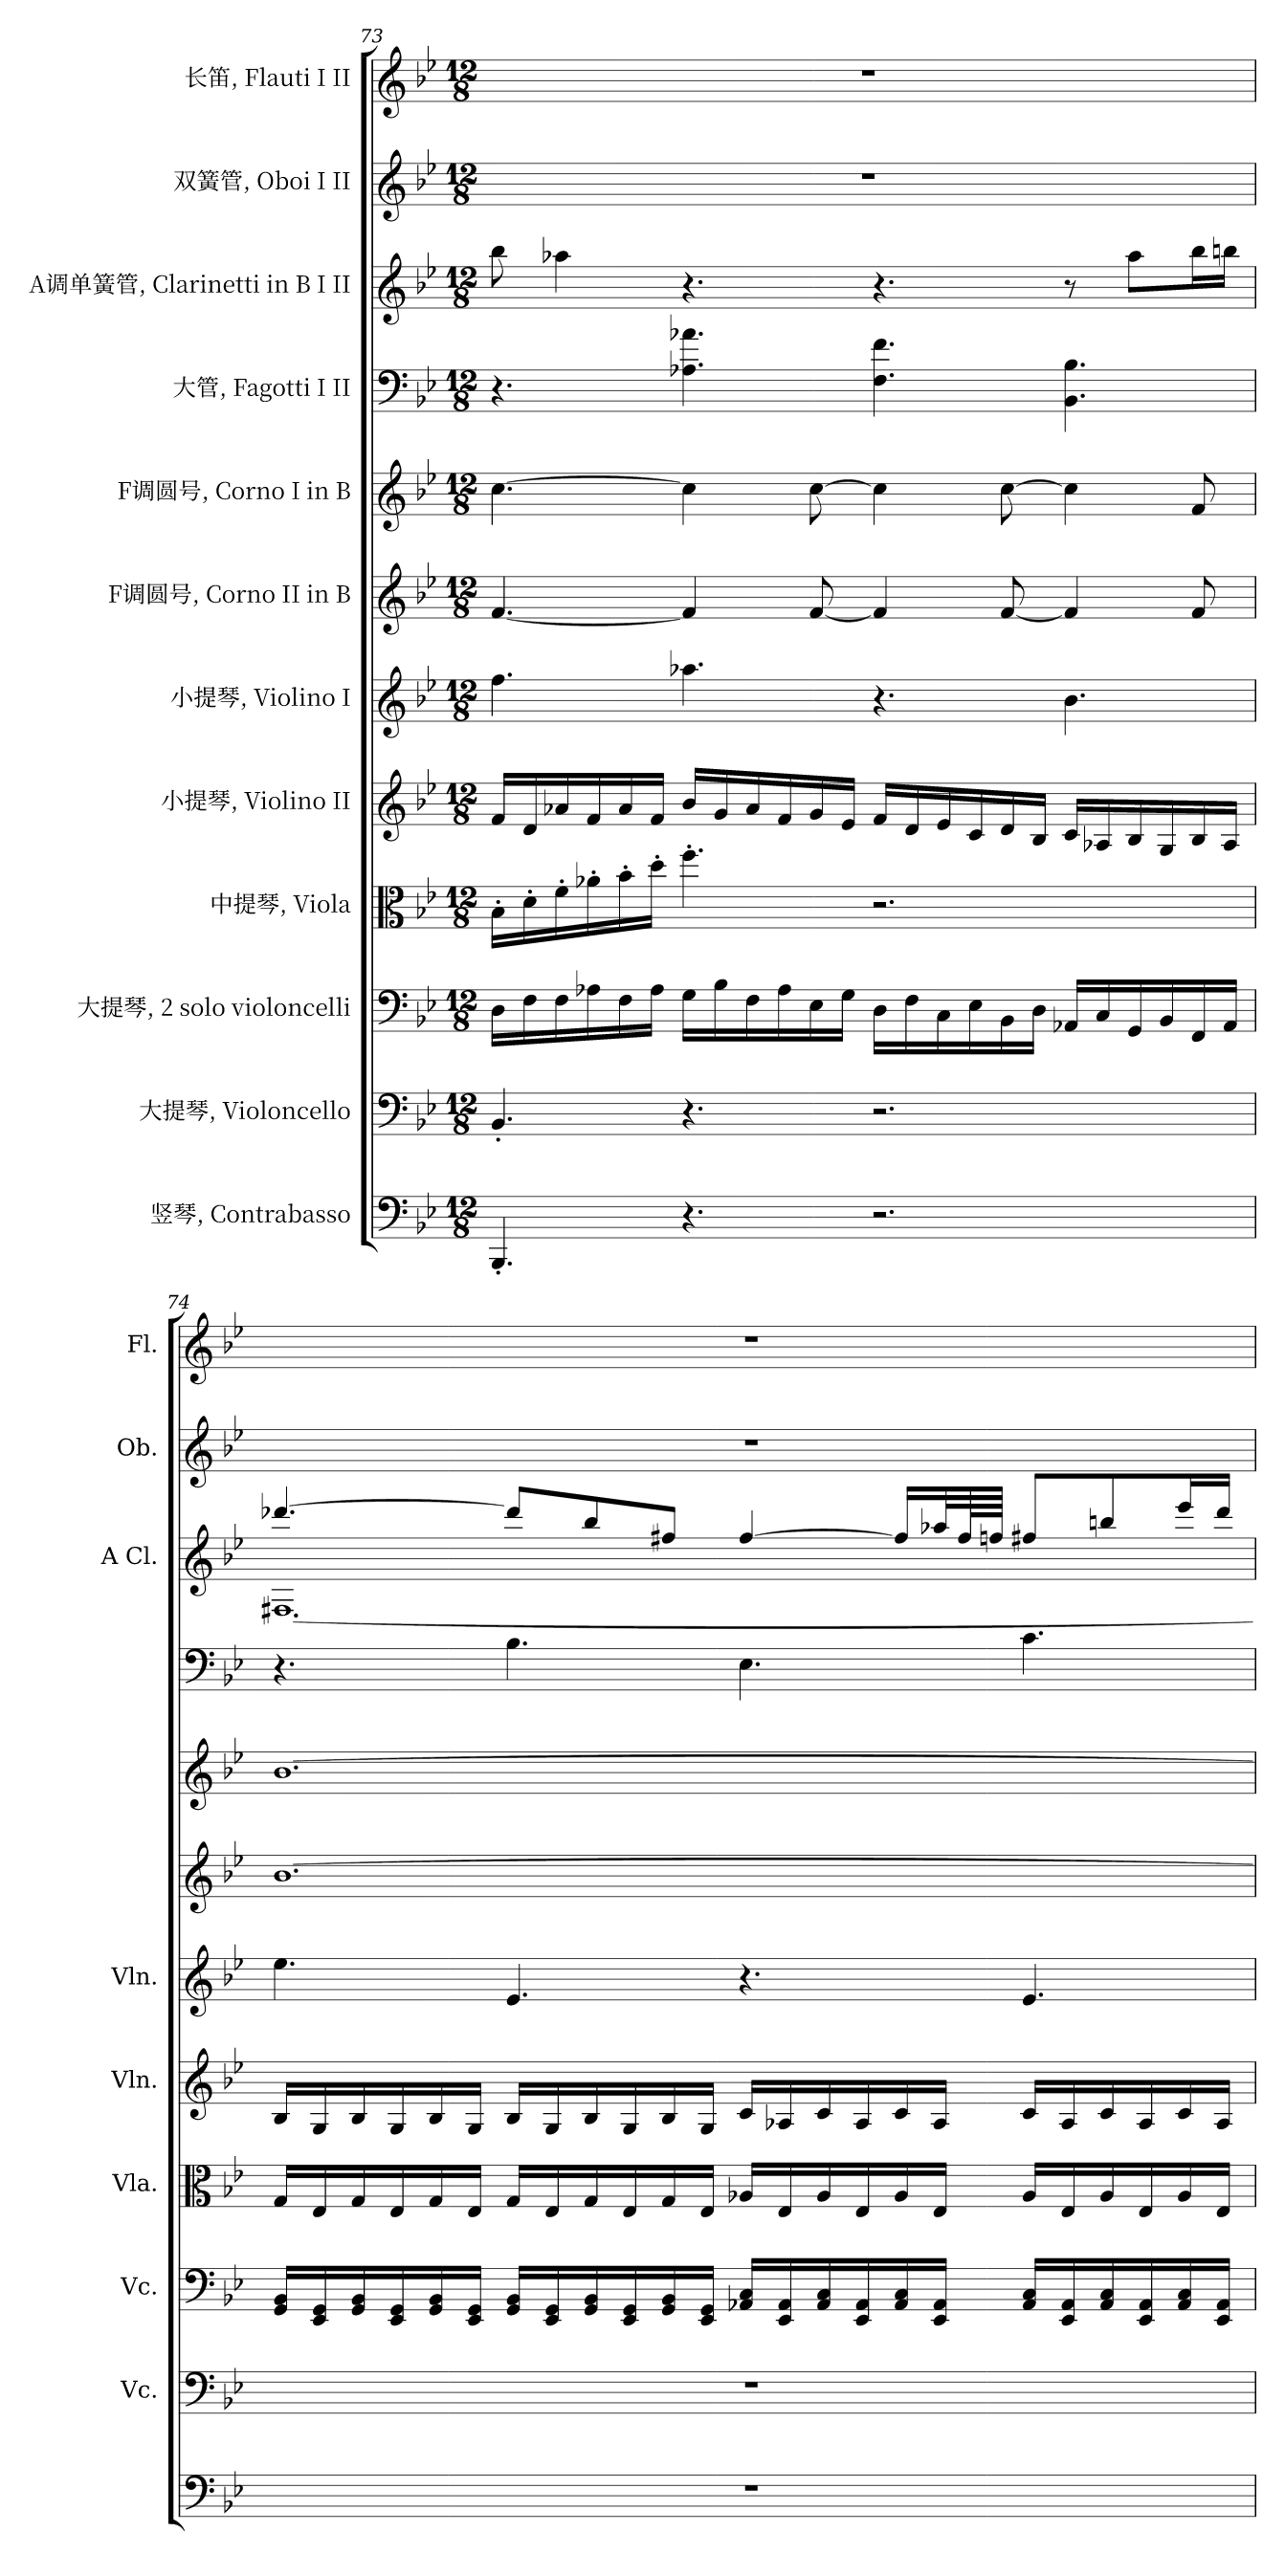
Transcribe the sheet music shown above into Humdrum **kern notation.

**kern	**kern	**kern	**kern	**kern	**kern	**kern	**kern	**kern	**kern	**kern	**kern
*part12	*part11	*part10	*part9	*part8	*part7	*part6	*part5	*part4	*part3	*part2	*part1
*staff12	*staff11	*staff10	*staff9	*staff8	*staff7	*staff6	*staff5	*staff4	*staff3	*staff2	*staff1
*I"竖琴, Contrabasso	*I"大提琴, Violoncello	*I"大提琴, 2 solo violoncelli	*I"中提琴, Viola	*I"小提琴, Violino II	*I"小提琴, Violino I	*I"F调圆号, Corno II in B	*I"F调圆号, Corno I in B	*I"大管, Fagotti I II	*I"A调单簧管, Clarinetti in B I II	*I"双簧管, Oboi I II	*I"长笛, Flauti I II
*	*I'Vc.	*I'Vc.	*I'Vla.	*I'Vln.	*I'Vln.	*	*	*	*I'A Cl.	*I'Ob.	*I'Fl.
!!LO:PB:g=z
*clefF4	*clefF4	*clefF4	*clefC3	*clefG2	*clefG2	*clefG2	*clefG2	*clefF4	*clefG2	*clefG2	*clefG2
*	*	*	*	*	*	*ITrd4c7	*ITrd4c7	*	*ITrd2c3	*	*
*k[b-e-]	*k[b-e-]	*k[b-e-]	*k[b-e-]	*k[b-e-]	*k[b-e-]	*k[b-e-a-]	*k[b-e-a-]	*k[b-e-]	*k[f#]	*k[b-e-]	*k[b-e-]
*M12/8	*M12/8	*M12/8	*M12/8	*M12/8	*M12/8	*M12/8	*M12/8	*M12/8	*M12/8	*M12/8	*M12/8
*MM58	*MM58	*MM58	*MM58	*MM58	*MM58	*MM58	*MM58	*MM58	*MM58	*MM58	*MM58
=73	=73	=73	=73	=73	=73	=73	=73	=73	=73	=73	=73
4.BBB-'/	4.BB-'/	16D\LL	16B-'\LL	16f/LL	4.ff\	[4.B-/	[4.f\	4.r	8gg\	1.r	1.r
.	.	16F\	16d'\	16d/	.	.	.	.	.	.	.
.	.	16F\	16f'\	16a-X/	.	.	.	.	4ffn\	.	.
.	.	16A-X\	16a-X'\	16f/	.	.	.	.	.	.	.
.	.	16F\	16b-'\	16a-/	.	.	.	.	.	.	.
.	.	16A-\JJ	16dd'\JJ	16f/JJ	.	.	.	.	.	.	.
4.r	4.r	16G\LL	4.ff'\	16b-/LL	4.aa-X\	4B-/]	4f\]	4.A-X\ 4.a-X\	4.r	.	.
.	.	16B-\	.	16g/	.	.	.	.	.	.	.
.	.	16F\	.	16a-/	.	.	.	.	.	.	.
.	.	16A-\	.	16f/	.	.	.	.	.	.	.
.	.	16E-\	.	16g/	.	[8B-/	[8f\	.	.	.	.
.	.	16G\JJ	.	16e-/JJ	.	.	.	.	.	.	.
2.r	2.r	16D\LL	2.r	16f/LL	4.r	4B-/]	4f\]	4.F\ 4.f\	4.r	.	.
.	.	16F\	.	16d/	.	.	.	.	.	.	.
.	.	16C\	.	16e-/	.	.	.	.	.	.	.
.	.	16E-\	.	16c/	.	.	.	.	.	.	.
.	.	16BB-\	.	16d/	.	[8B-/	[8f\	.	.	.	.
.	.	16D\JJ	.	16B-/JJ	.	.	.	.	.	.	.
.	.	16AA-X/LL	.	16c/LL	4.b-\	4B-/]	4f\]	4.BB-\ 4.B-\	8r	.	.
.	.	16C/	.	16A-X/	.	.	.	.	.	.	.
.	.	16GG/	.	16B-/	.	.	.	.	8ff\L	.	.
.	.	16BB-/	.	16G/	.	.	.	.	.	.	.
.	.	16FF/	.	16B-/	.	8B-/	8B-/	.	16gg\L	.	.
.	.	16AA-/JJ	.	16A-/JJ	.	.	.	.	16gg#X\JJ	.	.
!!LO:PB:g=z
=74	=74	=74	=74	=74	=74	=74	=74	=74	=74	=74	=74
*	*	*	*	*	*	*	*	*	*	*	*MM58
*	*	*	*	*	*	*	*	*	*^	*	*
1.r	1.r	16GG/ 16BB-/LL	16G/LL	16B-/LL	4.ee-\	[1.e-	[1.e-	4.r	[4.bb-X/	[1.D#X	1.r	1.r
.	.	16EE-/ 16GG/	16E-/	16G/	.	.	.	.	.	.	.	.
.	.	16GG/ 16BB-/	16G/	16B-/	.	.	.	.	.	.	.	.
.	.	16EE-/ 16GG/	16E-/	16G/	.	.	.	.	.	.	.	.
.	.	16GG/ 16BB-/	16G/	16B-/	.	.	.	.	.	.	.	.
.	.	16EE-/ 16GG/JJ	16E-/JJ	16G/JJ	.	.	.	.	.	.	.	.
.	.	16GG/ 16BB-/LL	16G/LL	16B-/LL	4.e-/	.	.	4.B-\	8bb-/L]	.	.	.
.	.	16EE-/ 16GG/	16E-/	16G/	.	.	.	.	.	.	.	.
.	.	16GG/ 16BB-/	16G/	16B-/	.	.	.	.	8gg/	.	.	.
.	.	16EE-/ 16GG/	16E-/	16G/	.	.	.	.	.	.	.	.
.	.	16GG/ 16BB-/	16G/	16B-/	.	.	.	.	8dd#X/J	.	.	.
.	.	16EE-/ 16GG/JJ	16E-/JJ	16G/JJ	.	.	.	.	.	.	.	.
.	.	16AA-X/ 16C/LL	16A-X/LL	16c/LL	4.r	.	.	4.E-\	[4dd#/	.	.	.
.	.	16EE-/ 16AA-/	16E-/	16A-X/	.	.	.	.	.	.	.	.
.	.	16AA-/ 16C/	16A-/	16c/	.	.	.	.	.	.	.	.
.	.	16EE-/ 16AA-/	16E-/	16A-/	.	.	.	.	.	.	.	.
.	.	16AA-/ 16C/	16A-/	16c/	.	.	.	.	16dd#/LL]	.	.	.
.	.	16EE-/ 16AA-/JJ	16E-/JJ	16A-/JJ	.	.	.	.	32ffn/L	.	.	.
.	.	.	.	.	.	.	.	.	64dd#/L	.	.	.
.	.	.	.	.	.	.	.	.	64ddn/JJJJ	.	.	.
.	.	16AA-/ 16C/LL	16A-/LL	16c/LL	4.e-/	.	.	4.c\	8dd#X/L	.	.	.
.	.	16EE-/ 16AA-/	16E-/	16A-/	.	.	.	.	.	.	.	.
.	.	16AA-/ 16C/	16A-/	16c/	.	.	.	.	8gg#X/	.	.	.
.	.	16EE-/ 16AA-/	16E-/	16A-/	.	.	.	.	.	.	.	.
.	.	16AA-/ 16C/	16A-/	16c/	.	.	.	.	16ccc/L	.	.	.
.	.	16EE-/ 16AA-/JJ	16E-/JJ	16A-/JJ	.	.	.	.	16bb-/JJ	.	.	.
*	*	*	*	*	*	*	*	*	*v	*v	*	*
=	=	=	=	=	=	=	=	=	=	=	=
*-	*-	*-	*-	*-	*-	*-	*-	*-	*-	*-	*-
